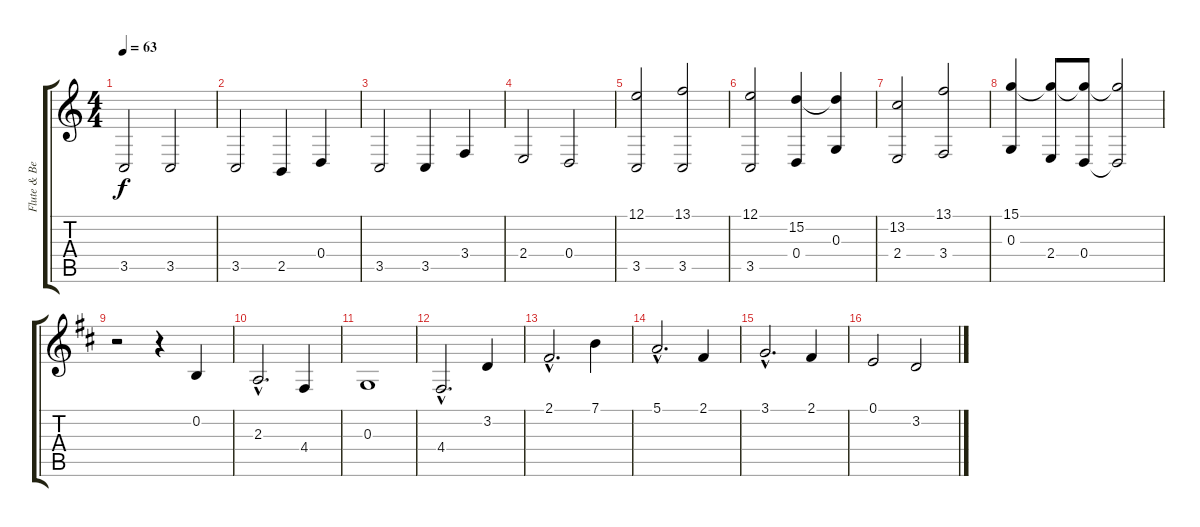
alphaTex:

\track ("Flute & Bell" "Flute & Be") {instrument flute}
\staff {score tabs}
\tuning (E4 B3 G3 D3 A2 E2) {hide}
\ts (4 4)
\tempo 63
\clef g2
\ks c
3.5.2{dy f instrument stringensemble1} 3.5.2 |
3.5.2 2.5.4 0.4.4 |
3.5.2 3.5.4 3.4.4 |
2.4.2 0.4.2 |
(12.1 3.5).2 (13.1 3.5).2 |
(12.1 3.5).2 (15.2 0.4).4 (15.2{t} 0.3).4 |
(13.2 2.4).2 (13.1 3.4).2 |
(15.1 0.3).4 (15.1{t} 2.4).8 (15.1{t} 0.4).8 (15.1{t} 0.4{t}).2 |
\ks d
r.2{instrument tubularbells} r.4 0.2.4 |
2.3{hac}.2{d} 4.4.4 |
0.3.1 |
4.4{hac}.2{d} 3.2.4 |
2.1{hac}.2{d} 7.1.4 |
5.1{hac}.2{d} 2.1.4 |
3.1{hac}.2{d} 2.1.4 |
0.1.2 3.2.2
